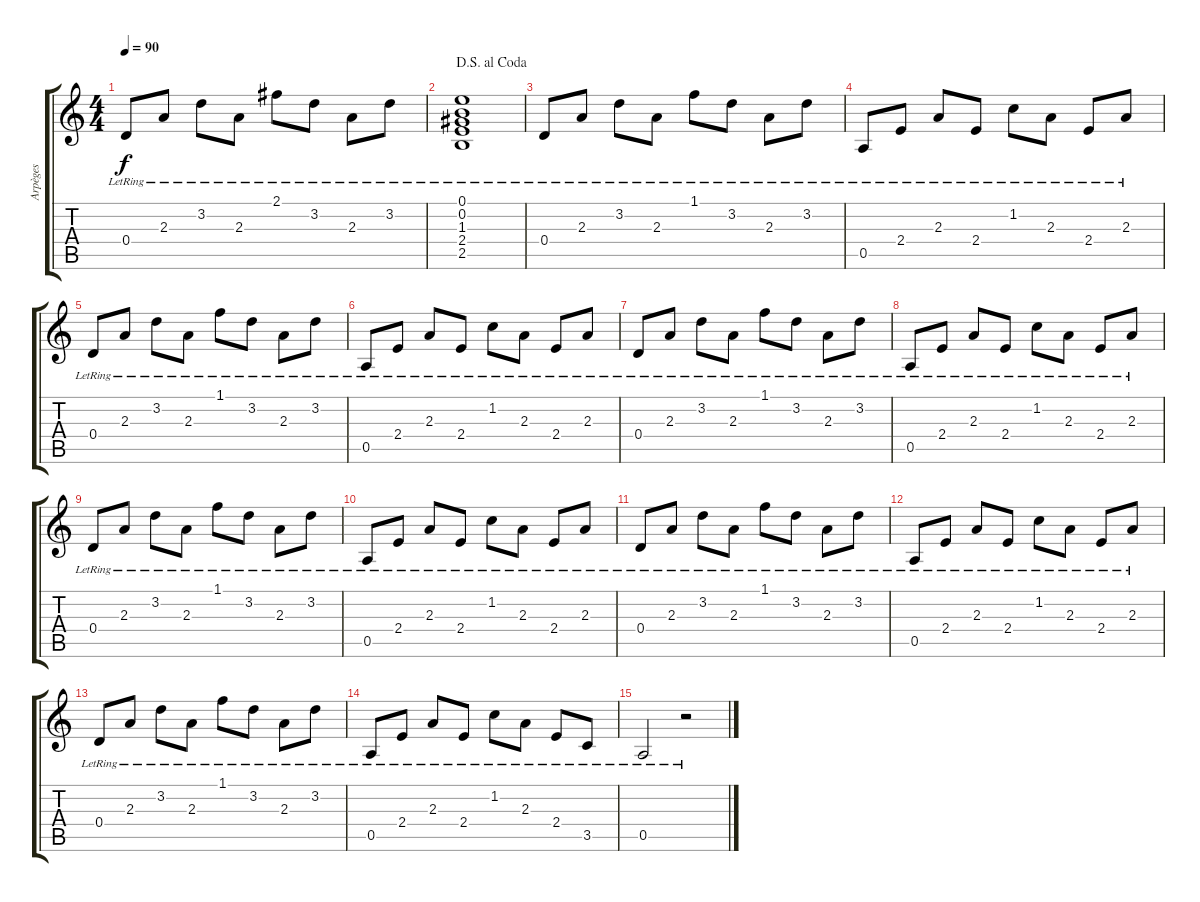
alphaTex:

\track ("Arpèges" "Arpèges") {instrument acousticguitarsteel}
\staff {score tabs}
\tuning (E4 B3 G3 D3 A2 E2) {hide}
\ts (4 4)
\tempo 90
\clef g2
\ks c
0.4{lr}.8{dy f} 2.3{lr}.8 3.2{lr}.8 2.3{lr}.8 2.1{lr}.8 3.2{lr}.8 2.3{lr}.8 3.2{lr}.8 |
\jump dalsegnoalcoda
(0.1{lr} 0.2{lr} 1.3{lr} 2.4{lr} 2.5{lr}).1 |
0.4{lr}.8 2.3{lr}.8 3.2{lr}.8 2.3{lr}.8 1.1{lr}.8 3.2{lr}.8 2.3{lr}.8 3.2{lr}.8 |
0.5{lr}.8 2.4{lr}.8 2.3{lr}.8 2.4{lr}.8 1.2{lr}.8 2.3{lr}.8 2.4{lr}.8 2.3{lr}.8 |
0.4{lr}.8 2.3{lr}.8 3.2{lr}.8 2.3{lr}.8 1.1{lr}.8 3.2{lr}.8 2.3{lr}.8 3.2{lr}.8 |
0.5{lr}.8 2.4{lr}.8 2.3{lr}.8 2.4{lr}.8 1.2{lr}.8 2.3{lr}.8 2.4{lr}.8 2.3{lr}.8 |
0.4{lr}.8 2.3{lr}.8 3.2{lr}.8 2.3{lr}.8 1.1{lr}.8 3.2{lr}.8 2.3{lr}.8 3.2{lr}.8 |
0.5{lr}.8 2.4{lr}.8 2.3{lr}.8 2.4{lr}.8 1.2{lr}.8 2.3{lr}.8 2.4{lr}.8 2.3{lr}.8 |
0.4{lr}.8 2.3{lr}.8 3.2{lr}.8 2.3{lr}.8 1.1{lr}.8 3.2{lr}.8 2.3{lr}.8 3.2{lr}.8 |
0.5{lr}.8 2.4{lr}.8 2.3{lr}.8 2.4{lr}.8 1.2{lr}.8 2.3{lr}.8 2.4{lr}.8 2.3{lr}.8 |
0.4{lr}.8 2.3{lr}.8 3.2{lr}.8 2.3{lr}.8 1.1{lr}.8 3.2{lr}.8 2.3{lr}.8 3.2{lr}.8 |
0.5{lr}.8 2.4{lr}.8 2.3{lr}.8 2.4{lr}.8 1.2{lr}.8 2.3{lr}.8 2.4{lr}.8 2.3{lr}.8 |
0.4{lr}.8 2.3{lr}.8 3.2{lr}.8 2.3{lr}.8 1.1{lr}.8 3.2{lr}.8 2.3{lr}.8 3.2{lr}.8 |
0.5{lr}.8 2.4{lr}.8 2.3{lr}.8 2.4{lr}.8 1.2{lr}.8 2.3{lr}.8 2.4{lr}.8 3.5{lr}.8 |
0.5{lr}.2 r.2
